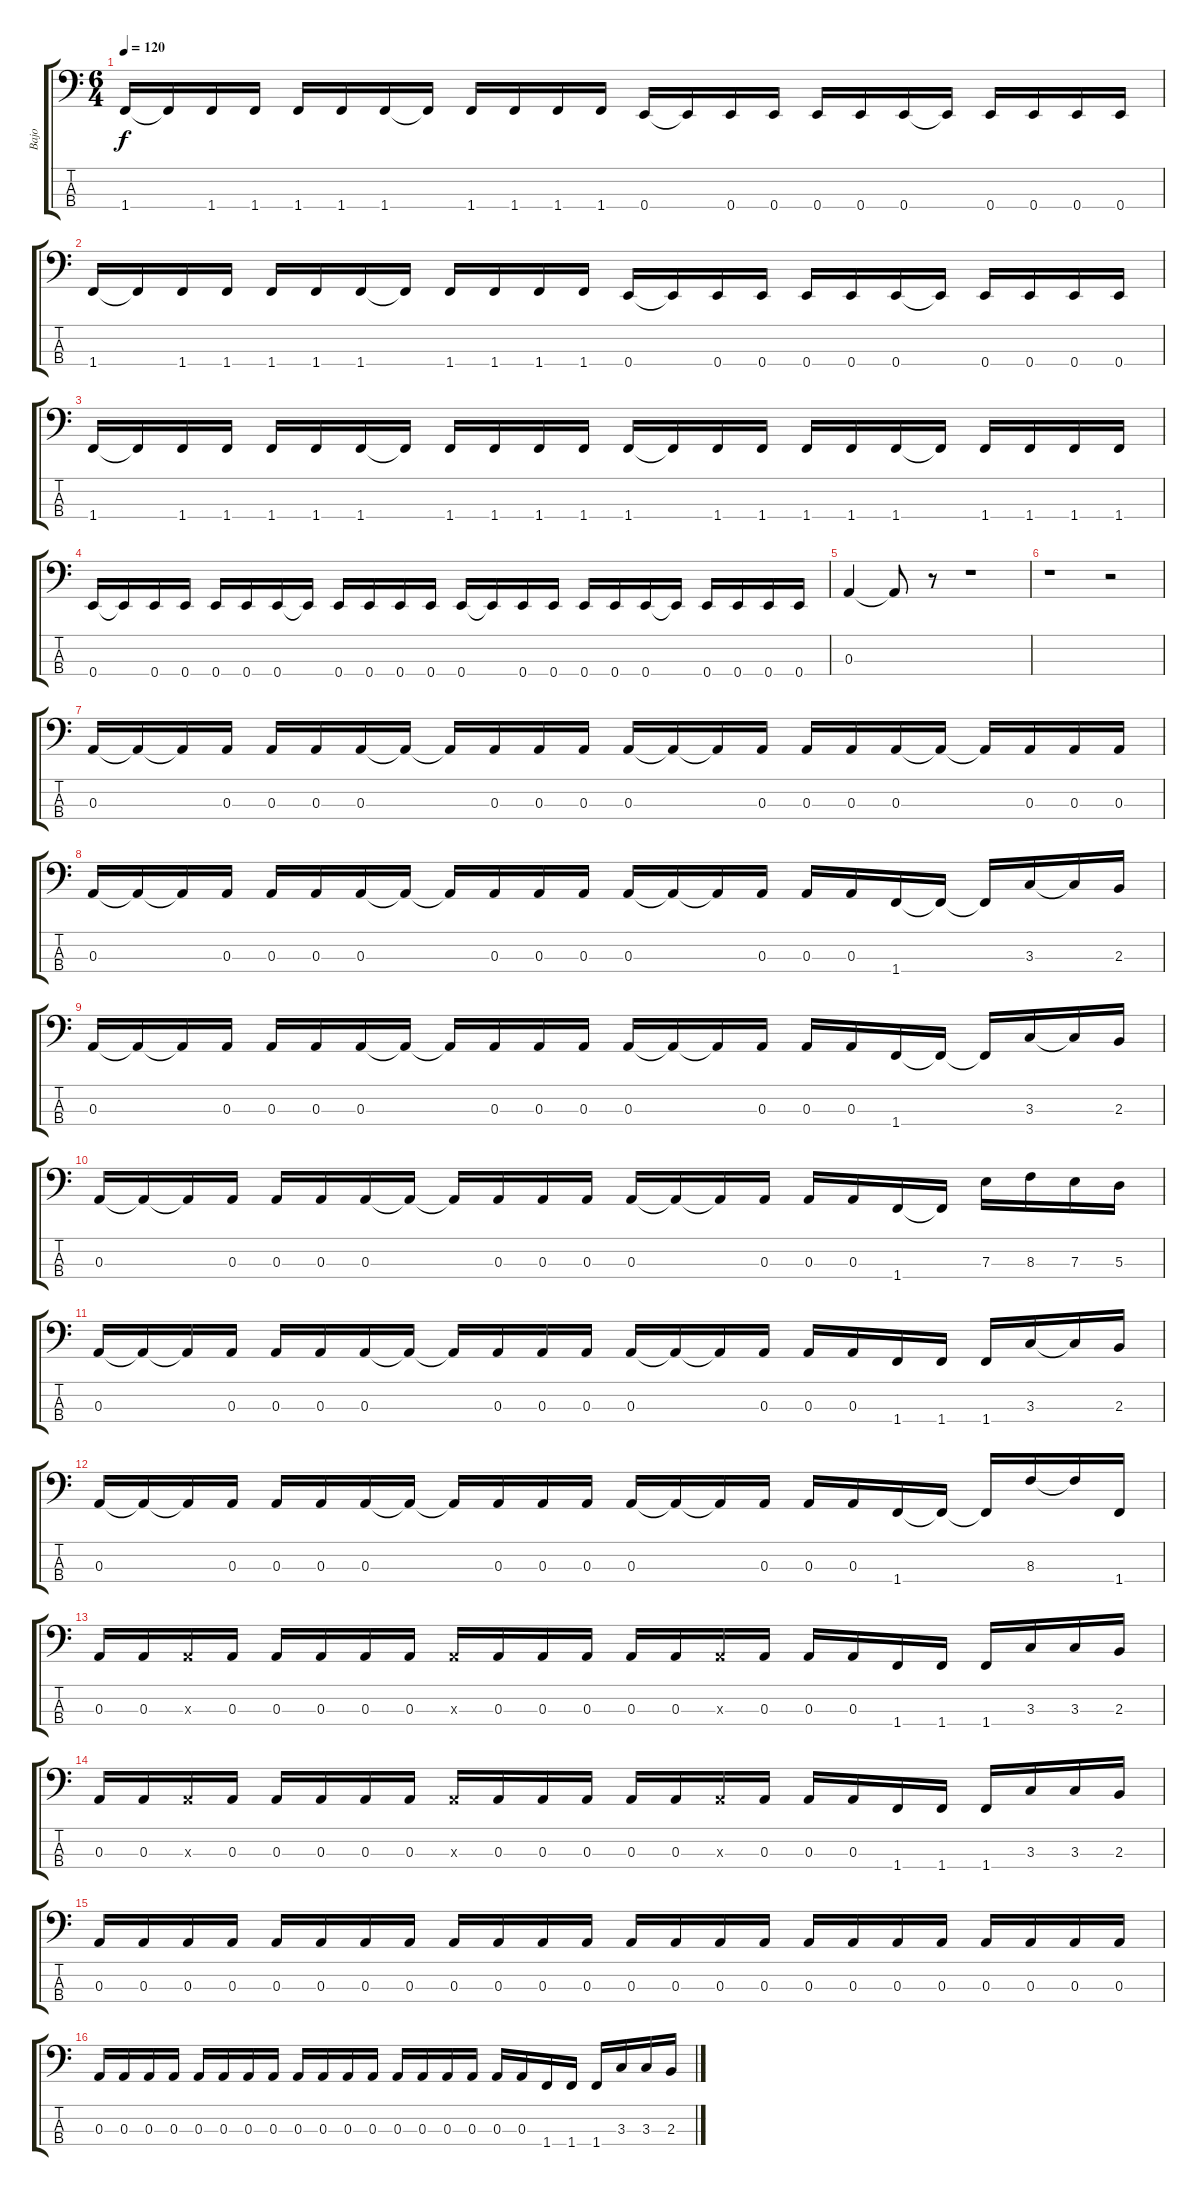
\track ("Bajo" "Bajo") {instrument electricbassfinger}
\staff {score tabs}
\tuning (G2 D2 A1 E1) {hide}
\ts (6 4)
\tempo 120
\clef f4
\ks c
1.4.16{dy f} 1.4{t}.16 1.4.16 1.4.16 1.4.16 1.4.16 1.4.16 1.4{t}.16 1.4.16 1.4.16 1.4.16 1.4.16 0.4.16 0.4{t}.16 0.4.16 0.4.16 0.4.16 0.4.16 0.4.16 0.4{t}.16 0.4.16 0.4.16 0.4.16 0.4.16 |
1.4.16 1.4{t}.16 1.4.16 1.4.16 1.4.16 1.4.16 1.4.16 1.4{t}.16 1.4.16 1.4.16 1.4.16 1.4.16 0.4.16 0.4{t}.16 0.4.16 0.4.16 0.4.16 0.4.16 0.4.16 0.4{t}.16 0.4.16 0.4.16 0.4.16 0.4.16 |
1.4.16 1.4{t}.16 1.4.16 1.4.16 1.4.16 1.4.16 1.4.16 1.4{t}.16 1.4.16 1.4.16 1.4.16 1.4.16 1.4.16 1.4{t}.16 1.4.16 1.4.16 1.4.16 1.4.16 1.4.16 1.4{t}.16 1.4.16 1.4.16 1.4.16 1.4.16 |
0.4.16 0.4{t}.16 0.4.16 0.4.16 0.4.16 0.4.16 0.4.16 0.4{t}.16 0.4.16 0.4.16 0.4.16 0.4.16 0.4.16 0.4{t}.16 0.4.16 0.4.16 0.4.16 0.4.16 0.4.16 0.4{t}.16 0.4.16 0.4.16 0.4.16 0.4.16 |
0.3.4 0.3{t}.8 r.8 r.1 |
r.1 r.2 |
0.3.16 0.3{t}.16 0.3{t}.16 0.3.16 0.3.16 0.3.16 0.3.16 0.3{t}.16 0.3{t}.16 0.3.16 0.3.16 0.3.16 0.3.16 0.3{t}.16 0.3{t}.16 0.3.16 0.3.16 0.3.16 0.3.16 0.3{t}.16 0.3{t}.16 0.3.16 0.3.16 0.3.16 |
0.3.16 0.3{t}.16 0.3{t}.16 0.3.16 0.3.16 0.3.16 0.3.16 0.3{t}.16 0.3{t}.16 0.3.16 0.3.16 0.3.16 0.3.16 0.3{t}.16 0.3{t}.16 0.3.16 0.3.16 0.3.16 1.4.16 1.4{t}.16 1.4{t}.16 3.3.16 3.3{t}.16 2.3.16 |
0.3.16 0.3{t}.16 0.3{t}.16 0.3.16 0.3.16 0.3.16 0.3.16 0.3{t}.16 0.3{t}.16 0.3.16 0.3.16 0.3.16 0.3.16 0.3{t}.16 0.3{t}.16 0.3.16 0.3.16 0.3.16 1.4.16 1.4{t}.16 1.4{t}.16 3.3.16 3.3{t}.16 2.3.16 |
0.3.16 0.3{t}.16 0.3{t}.16 0.3.16 0.3.16 0.3.16 0.3.16 0.3{t}.16 0.3{t}.16 0.3.16 0.3.16 0.3.16 0.3.16 0.3{t}.16 0.3{t}.16 0.3.16 0.3.16 0.3.16 1.4.16 1.4{t}.16 7.3.16 8.3.16 7.3.16 5.3.16 |
0.3.16 0.3{t}.16 0.3{t}.16 0.3.16 0.3.16 0.3.16 0.3.16 0.3{t}.16 0.3{t}.16 0.3.16 0.3.16 0.3.16 0.3.16 0.3{t}.16 0.3{t}.16 0.3.16 0.3.16 0.3.16 1.4.16 1.4.16 1.4.16 3.3.16 3.3{t}.16 2.3.16 |
0.3.16 0.3{t}.16 0.3{t}.16 0.3.16 0.3.16 0.3.16 0.3.16 0.3{t}.16 0.3{t}.16 0.3.16 0.3.16 0.3.16 0.3.16 0.3{t}.16 0.3{t}.16 0.3.16 0.3.16 0.3.16 1.4.16 1.4{t}.16 1.4{t}.16 8.3.16 8.3{t}.16 1.4.16 |
0.3.16 0.3.16 0.3{x}.16 0.3.16 0.3.16 0.3.16 0.3.16 0.3.16 0.3{x}.16 0.3.16 0.3.16 0.3.16 0.3.16 0.3.16 0.3{x}.16 0.3.16 0.3.16 0.3.16 1.4.16 1.4.16 1.4.16 3.3.16 3.3.16 2.3.16 |
0.3.16 0.3.16 0.3{x}.16 0.3.16 0.3.16 0.3.16 0.3.16 0.3.16 0.3{x}.16 0.3.16 0.3.16 0.3.16 0.3.16 0.3.16 0.3{x}.16 0.3.16 0.3.16 0.3.16 1.4.16 1.4.16 1.4.16 3.3.16 3.3.16 2.3.16 |
0.3.16 0.3.16 0.3.16 0.3.16 0.3.16 0.3.16 0.3.16 0.3.16 0.3.16 0.3.16 0.3.16 0.3.16 0.3.16 0.3.16 0.3.16 0.3.16 0.3.16 0.3.16 0.3.16 0.3.16 0.3.16 0.3.16 0.3.16 0.3.16 |
0.3.16 0.3.16 0.3.16 0.3.16 0.3.16 0.3.16 0.3.16 0.3.16 0.3.16 0.3.16 0.3.16 0.3.16 0.3.16 0.3.16 0.3.16 0.3.16 0.3.16 0.3.16 1.4.16 1.4.16 1.4.16 3.3.16 3.3.16 2.3.16
